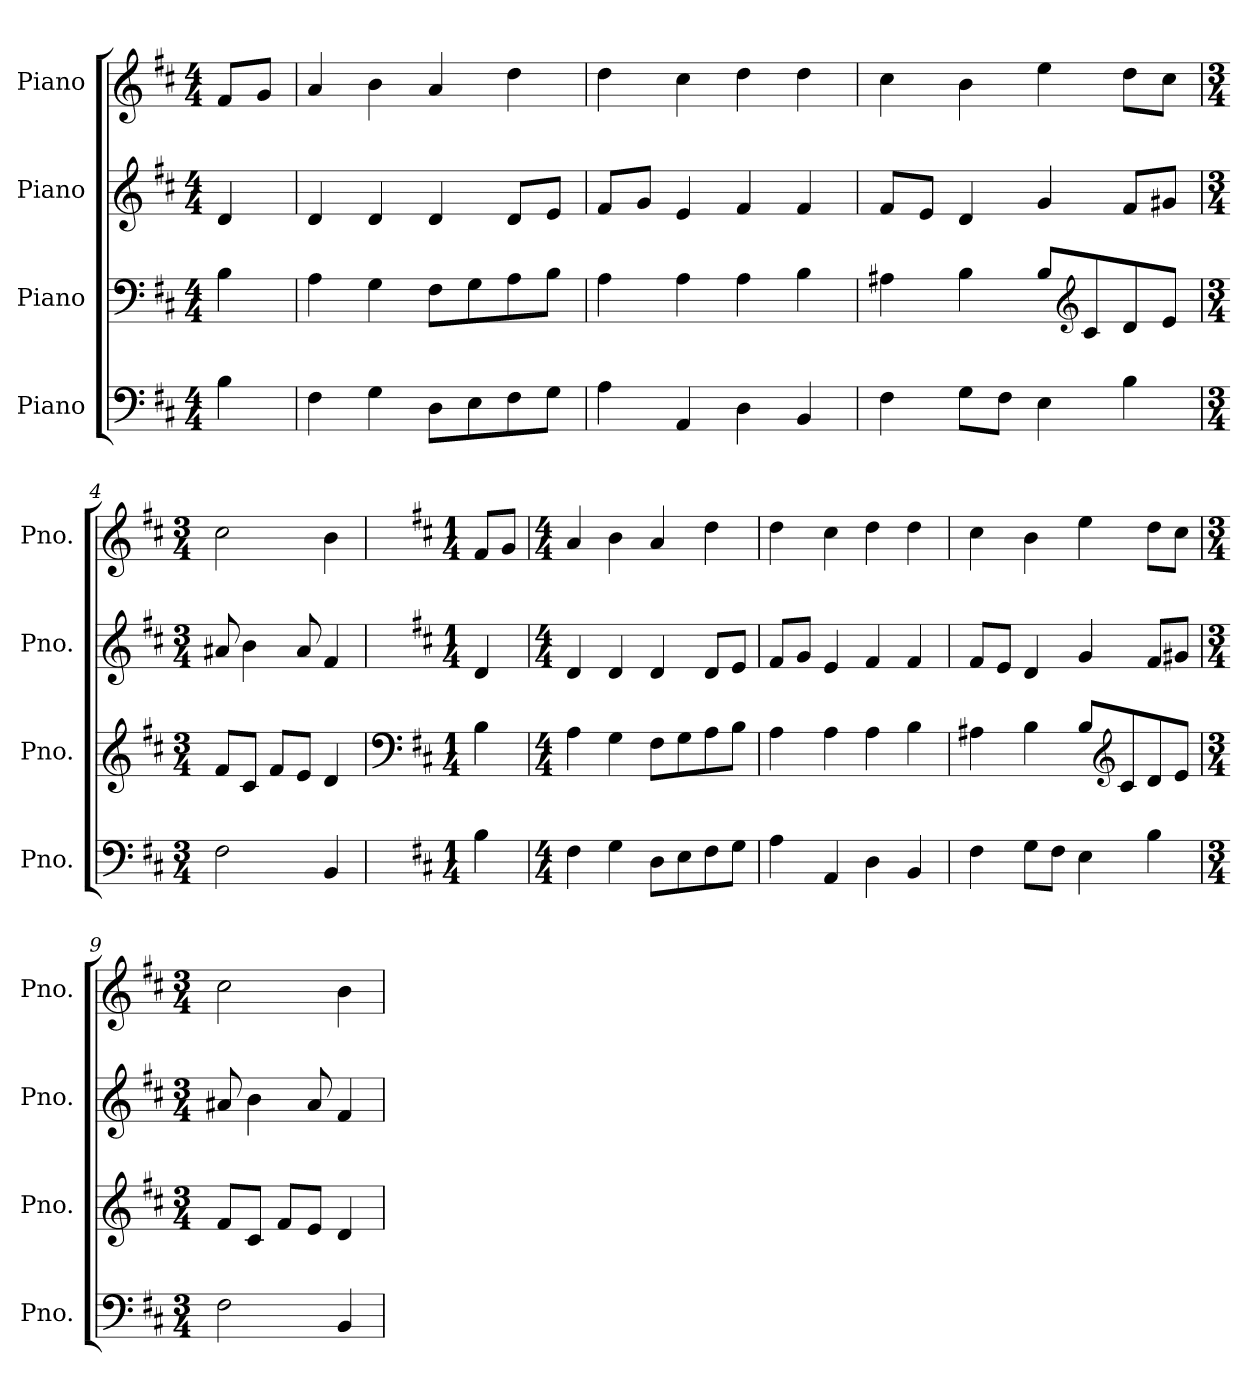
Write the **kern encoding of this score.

**kern	**kern	**kern	**kern
*part4	*part3	*part2	*part1
*staff4	*staff3	*staff2	*staff1
*I"Piano	*I"Piano	*I"Piano	*I"Piano
*I'Pno.	*I'Pno.	*I'Pno.	*I'Pno.
*clefF4	*clefF4	*clefG2	*clefG2
*k[f#c#]	*k[f#c#]	*k[f#c#]	*k[f#c#]
*M4/4	*M4/4	*M4/4	*M4/4
*MM120	*MM120	*MM120	*MM120
=	=	=	=
4B\	4B\	4d/	8f#/L
.	.	.	8g/J
=1	=1	=1	=1
4F#\	4A\	4d/	4a/
4G\	4G\	4d/	4b\
8D\L	8F#\L	4d/	4a/
8E\	8G\	.	.
8F#\	8A\	8d/L	4dd\
8G\J	8B\J	8e/J	.
=2	=2	=2	=2
4A\	4A\	8f#/L	4dd\
.	.	8g/J	.
4AA/	4A\	4e/	4cc#\
4D\	4A\	4f#/	4dd\
4BB/	4B\	4f#/	4dd\
=3	=3	=3	=3
4F#\	4A#X\	8f#/L	4cc#\
.	.	8e/J	.
8G\L	4B\	4d/	4b\
8F#\J	.	.	.
4E\	8B/L	4g/	4ee\
*	*clefG2	*	*
.	8c#/	.	.
4B\	8d/	8f#/L	8dd\L
.	8e/J	8g#X/J	8cc#\J
=4	=4	=4	=4
*M3/4	*M3/4	*M3/4	*M3/4
2F#\	8f#/L	8a#X/	2cc#\
.	8c#/J	4b\	.
.	8f#/L	.	.
.	8e/J	8a#/	.
4BB/	4d/	4f#/	4b\
=5	=5	=5	=5
*	*clefF4	*	*
*k[f#c#]	*k[f#c#]	*k[f#c#]	*k[f#c#]
*M1/4	*M1/4	*M1/4	*M1/4
4B\	4B\	4d/	8f#/L
.	.	.	8g/J
!!LO:LB:g=z
=6	=6	=6	=6
*M4/4	*M4/4	*M4/4	*M4/4
4F#\	4A\	4d/	4a/
4G\	4G\	4d/	4b\
8D\L	8F#\L	4d/	4a/
8E\	8G\	.	.
8F#\	8A\	8d/L	4dd\
8G\J	8B\J	8e/J	.
=7	=7	=7	=7
4A\	4A\	8f#/L	4dd\
.	.	8g/J	.
4AA/	4A\	4e/	4cc#\
4D\	4A\	4f#/	4dd\
4BB/	4B\	4f#/	4dd\
=8	=8	=8	=8
4F#\	4A#X\	8f#/L	4cc#\
.	.	8e/J	.
8G\L	4B\	4d/	4b\
8F#\J	.	.	.
4E\	8B/L	4g/	4ee\
*	*clefG2	*	*
.	8c#/	.	.
4B\	8d/	8f#/L	8dd\L
.	8e/J	8g#X/J	8cc#\J
=9	=9	=9	=9
*M3/4	*M3/4	*M3/4	*M3/4
2F#\	8f#/L	8a#X/	2cc#\
.	8c#/J	4b\	.
.	8f#/L	.	.
.	8e/J	8a#/	.
4BB/	4d/	4f#/	4b\
=	=	=	=
*-	*-	*-	*-
